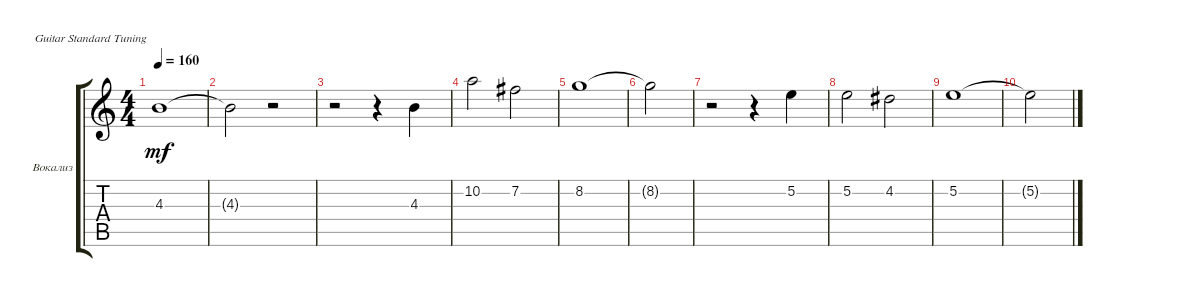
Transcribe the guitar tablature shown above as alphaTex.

\defaultSystemsLayout 4
\bracketExtendMode groupsimilarinstruments
\firstSystemTrackNameOrientation horizontal
\otherSystemsTrackNameOrientation horizontal
\track ("Вокализ" "Вокализ") {instrument electricguitarclean}
\staff {score tabs}
\tuning (E4 B3 G3 D3 A2 E2)
\ts (4 4)
\tempo 160
\clef g2
\scale
0.333333
\ks c
4.3.1{dy mf} |
\scale
0.333333 4.3{t}.2 r.2 |
\scale
0.333333 r.2 r.4 4.3.4 |
\scale
0.333333 10.2.2 7.2.2 |
\scale
0.333333 8.2.1 |
\scale
0.333333 8.2{t}.2 |
\scale
0.333333 r.2 r.4 5.2.4 |
5.2.2 4.2.2 |
5.2.1 |
5.2{t}.2
